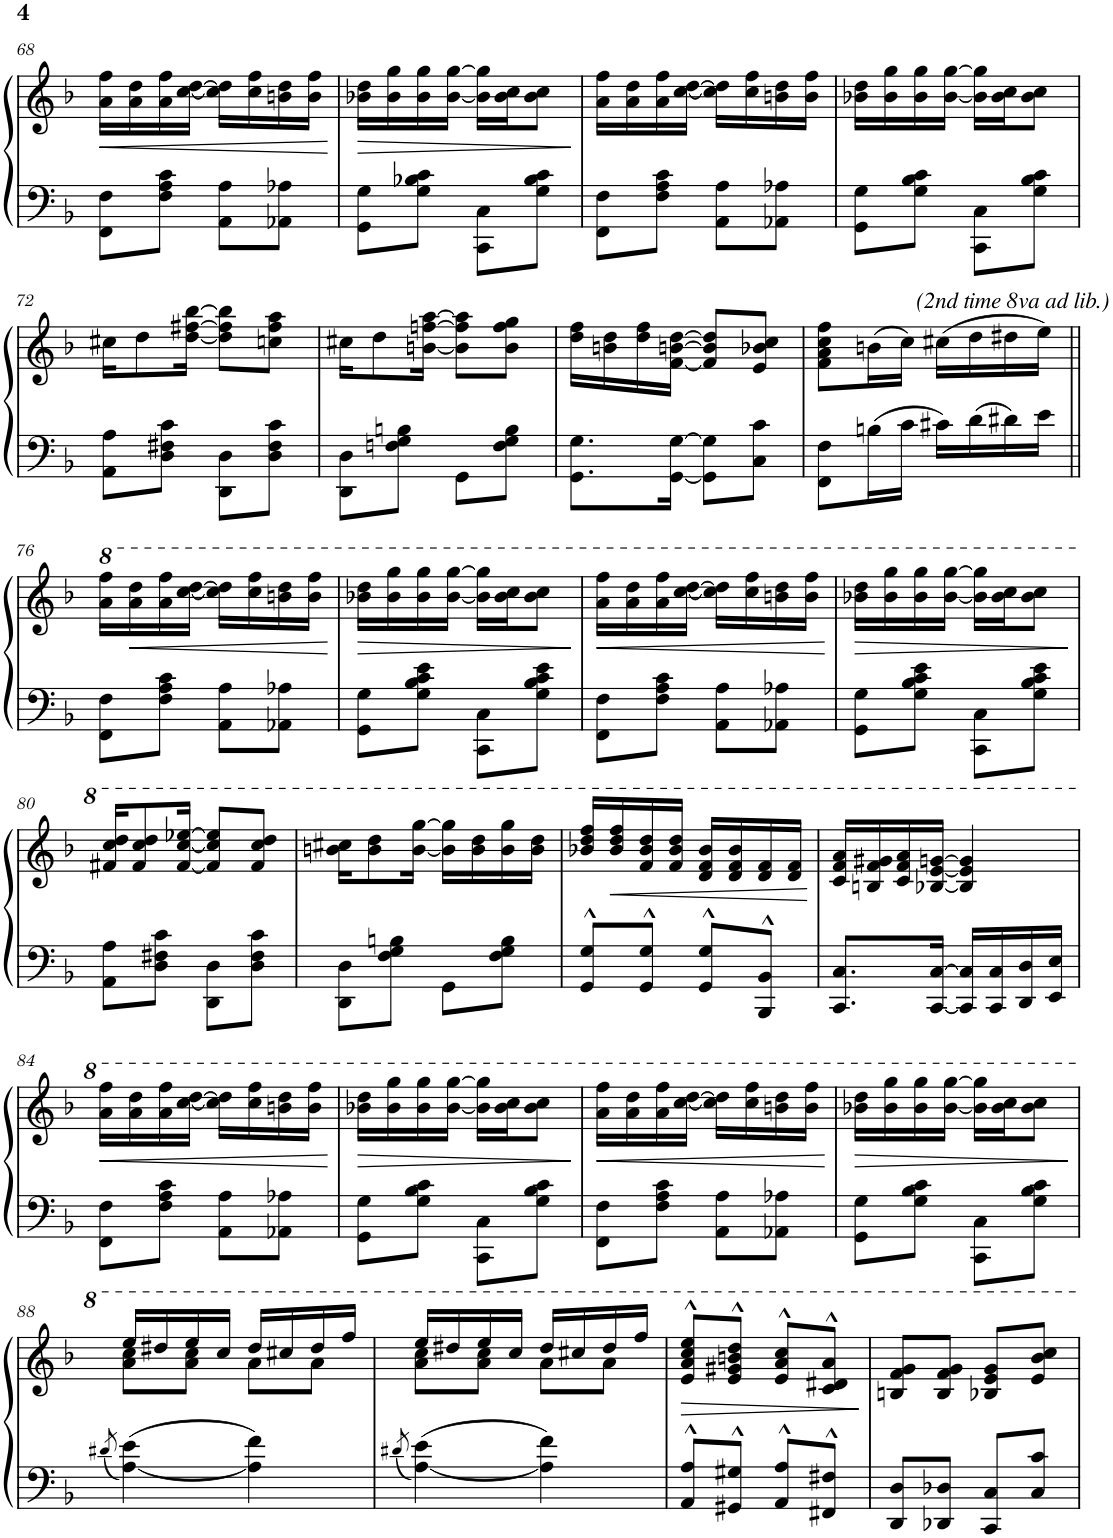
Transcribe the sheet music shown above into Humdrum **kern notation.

**kern	**kern	**dynam
*part1	*part1	*part1
*staff2	*staff1	*staff1/2
*I"Piano	*	*
*I'Pno.	*	*
!!LO:PB:g=z
*clefF4	*clefG2	*
*k[b-]	*k[b-]	*
*M2/4	*M2/4	*
=68	=68	=68
!	!	!LO:HP:b
8FF\ 8F\L	16a\ 16ff\LL	<
.	16a\ 16dd\	.
8F\ 8A\ 8c\J	16a\ 16ff\	.
.	[16cc\ [16dd\JJ	.
8AA\ 8A\L	16cc\] 16dd\]LL	.
.	16cc\ 16ff\	.
8AA-X\ 8A-X\J	16bn\ 16dd\	.
.	16b\ 16ff\JJ	.
.	.	[
=69	=69	=69
!	!	!LO:HP:b
8GG\ 8G\L	16b-X\ 16dd\LL	>
.	16b-\ 16gg\	.
8G\ 8B-X\ 8c\J	16b-\ 16gg\	.
.	[16b-\ [16gg\JJ	.
8CC\ 8C\L	16b-\] 16gg\]LL	.
.	16b-\ 16cc\J	.
8G\ 8B-\ 8c\J	8b-\ 8cc\J	.
.	.	]
=70	=70	=70
8FF\ 8F\L	16a\ 16ff\LL	.
.	16a\ 16dd\	.
8F\ 8A\ 8c\J	16a\ 16ff\	.
.	[16cc\ [16dd\JJ	.
8AA\ 8A\L	16cc\] 16dd\]LL	.
.	16cc\ 16ff\	.
8AA-X\ 8A-X\J	16bn\ 16dd\	.
.	16b\ 16ff\JJ	.
=71	=71	=71
8GG\ 8G\L	16b-X\ 16dd\LL	.
.	16b-\ 16gg\	.
8G\ 8B-\ 8c\J	16b-\ 16gg\	.
.	[16b-\ [16gg\JJ	.
8CC\ 8C\L	16b-\] 16gg\]LL	.
.	16b-\ 16cc\J	.
8G\ 8B-\ 8c\J	8b-\ 8cc\J	.
!!LO:LB:g=z
=72	=72	=72
8AA\ 8A\L	16cc#X\KL	.
.	8dd\	.
8D\ 8F#X\ 8c\J	.	.
.	[16dd\ [16ff#X\ [16bb-\Jk	.
8DD\ 8D\L	8dd\] 8ff#\] 8bb-\]L	.
8D\ 8F#\ 8c\J	8ccn\ 8ff#\ 8aa\J	.
=73	=73	=73
8DD\ 8D\L	16cc#X\KL	.
.	8dd\	.
8Fn\ 8G\ 8Bn\J	.	.
.	[16bn\ [16ffn\ [16aa\Jk	.
8GG\L	8b\] 8ff\] 8aa\]L	.
8F\ 8G\ 8B\J	8b\ 8ff\ 8gg\J	.
=74	=74	=74
8.GG\ 8.G\L	16dd\ 16ff\LL	.
.	16bn\ 16dd\	.
.	16dd\ 16ff\	.
[16GG\ [16G\Jk	[16f\ [16bn\ [16dd\JJ	.
8GG\] 8G\]L	8f/] 8b/] 8dd/]L	.
8C\ 8c\J	8e/ 8b-X/ 8cc/J	.
=75	=75	=75
!	!LO:TX:a:i:t=(2nd time 8va ad lib.)	!
8FF\ 8F\L	8f\ 8a\ 8cc\ 8ff\L	.
16Bn\L	(16bn\L	.
16c\JJ	16cc\JJ)	.
16c#X\LL	(16cc#X\LL	.
16d\	16dd\	.
16d#X\	16dd#X\	.
16e\JJ	16ee\JJ)	.
!!LO:LB:g=z
=76||	=76||	=76||
8FF\ 8F\L	16aa\ 16fff\LL	.
!	!	!LO:HP:b
.	16aa\ 16ddd\	<
8F\ 8A\ 8c\J	16aa\ 16fff\	.
.	[16ccc\ [16ddd\JJ	.
8AA\ 8A\L	16ccc\] 16ddd\]LL	.
.	16ccc\ 16fff\	.
8AA-X\ 8A-X\J	16bbn\ 16ddd\	.
.	16bb\ 16fff\JJ	.
.	.	[
=77	=77	=77
!	!	!LO:HP:b
8GG\ 8G\L	16bb-X\ 16ddd\LL	>
.	16bb-\ 16ggg\	.
8G\ 8B-\ 8c\ 8e\J	16bb-\ 16ggg\	.
.	[16bb-\ [16ggg\JJ	.
8CC\ 8C\L	16bb-\] 16ggg\]LL	.
.	16bb-\ 16ccc\J	.
8G\ 8B-\ 8c\ 8e\J	8bb-\ 8ccc\J	.
.	.	]
=78	=78	=78
!	!	!LO:HP:b
8FF\ 8F\L	16aa\ 16fff\LL	<
.	16aa\ 16ddd\	.
8F\ 8A\ 8c\J	16aa\ 16fff\	.
.	[16ccc\ [16ddd\JJ	.
8AA\ 8A\L	16ccc\] 16ddd\]LL	.
.	16ccc\ 16fff\	.
8AA-X\ 8A-X\J	16bbn\ 16ddd\	.
.	16bb\ 16fff\JJ	.
.	.	[
=79	=79	=79
!	!	!LO:HP:b
8GG\ 8G\L	16bb-X\ 16ddd\LL	>
.	16bb-\ 16ggg\	.
8G\ 8B-\ 8c\ 8e\J	16bb-\ 16ggg\	.
.	[16bb-\ [16ggg\JJ	.
8CC\ 8C\L	16bb-\] 16ggg\]LL	.
.	16bb-\ 16ccc\J	.
8G\ 8B-\ 8c\ 8e\J	8bb-\ 8ccc\J	.
.	.	]
!!LO:LB:g=z
=80	=80	=80
8AA\ 8A\L	16ff#X/ 16ccc/ 16ddd/KL	.
.	8ff#/ 8ccc/ 8ddd/	.
8D\ 8F#X\ 8c\J	.	.
.	[16ff#/ [16ccc/ [16eee-X/Jk	.
8DD\ 8D\L	8ff#/] 8ccc/] 8eee-/]L	.
8D\ 8F#\ 8c\J	8ff#/ 8ccc/ 8ddd/J	.
=81	=81	=81
8DD\ 8D\L	16bbn\ 16ccc#X\KL	.
.	8bb\ 8ddd\	.
8F\ 8G\ 8Bn\J	.	.
.	[16bb\ [16ggg\Jk	.
8GG\L	16bb\] 16ggg\]LL	.
.	16bb\ 16ddd\	.
8F\ 8G\ 8B\J	16bb\ 16ggg\	.
.	16bb\ 16ddd\JJ	.
=82	=82	=82
8GG/^^ 8G/^^L	16bb-X/ 16ddd/ 16fff/LL	.
!	!	!LO:HP:b
.	16bb-/ 16ddd/ 16fff/	<
8GG/^^ 8G/^^J	16ff/ 16bb-/ 16ddd/	.
.	16ff/ 16bb-/ 16ddd/JJ	.
8GG/^^ 8G/^^L	16dd/ 16ff/ 16bb-/LL	.
.	16dd/ 16ff/ 16bb-/	.
8BBB-/^^ 8BB-/^^J	16dd/ 16ff/	.
.	16dd/ 16ff/JJ	.
.	.	[
=83	=83	=83
8.CC/ 8.C/L	16cc/ 16ff/ 16aa/LL	.
.	16bn/ 16ff/ 16gg#X/	.
.	16cc/ 16ff/ 16aa/	.
[16CC/ [16C/Jk	[16b-X/ [16ee/ [16ggn/JJ	.
16CC/] 16C/]LL	4b-/] 4ee/] 4gg/]	.
16CC/ 16C/	.	.
16DD/ 16D/	.	.
16EE/ 16E/JJ	.	.
!!LO:LB:g=z
=84	=84	=84
!	!	!LO:HP:b
8FF\ 8F\L	16aa\ 16fff\LL	<
.	16aa\ 16ddd\	.
8F\ 8A\ 8c\J	16aa\ 16fff\	.
.	[16ccc\ [16ddd\JJ	.
8AA\ 8A\L	16ccc\] 16ddd\]LL	.
.	16ccc\ 16fff\	.
8AA-X\ 8A-X\J	16bbn\ 16ddd\	.
.	16bb\ 16fff\JJ	.
.	.	[
=85	=85	=85
!	!	!LO:HP:b
8GG\ 8G\L	16bb-X\ 16ddd\LL	>
.	16bb-\ 16ggg\	.
8G\ 8B-\ 8c\J	16bb-\ 16ggg\	.
.	[16bb-\ [16ggg\JJ	.
8CC\ 8C\L	16bb-\] 16ggg\]LL	.
.	16bb-\ 16ccc\J	.
8G\ 8B-\ 8c\J	8bb-\ 8ccc\J	.
.	.	]
=86	=86	=86
!	!	!LO:HP:b
8FF\ 8F\L	16aa\ 16fff\LL	<
.	16aa\ 16ddd\	.
8F\ 8A\ 8c\J	16aa\ 16fff\	.
.	[16ccc\ [16ddd\JJ	.
8AA\ 8A\L	16ccc\] 16ddd\]LL	.
.	16ccc\ 16fff\	.
8AA-X\ 8A-X\J	16bbn\ 16ddd\	.
.	16bb\ 16fff\JJ	.
.	.	[
=87	=87	=87
!	!	!LO:HP:b
8GG\ 8G\L	16bb-X\ 16ddd\LL	>
.	16bb-\ 16ggg\	.
8G\ 8B-\ 8c\J	16bb-\ 16ggg\	.
.	[16bb-\ [16ggg\JJ	.
8CC\ 8C\L	16bb-\] 16ggg\]LL	.
.	16bb-\ 16ccc\J	.
8G\ 8B-\ 8c\J	8bb-\ 8ccc\J	.
.	.	]
!!LO:LB:g=z
=88	=88	=88
8qd#X/	.	.
*	*^	*
[4A\ 4e\	16eee/LL	8aa\ 8ccc\L	.
.	16ddd#X/	.	.
.	16eee/	8aa\ 8ccc\J	.
.	16ccc/JJ	.	.
4A\] 4f\	16ddd#/LL	8aa\L	.
.	16ccc#X/	.	.
.	16ddd#/	8aa\J	.
.	16fff/JJ	.	.
=89	=89	=89	=89
8qd#X/	.	.	.
[4A\ 4e\	16eee/LL	8aa\ 8ccc\L	.
.	16ddd#X/	.	.
.	16eee/	8aa\ 8ccc\J	.
.	16ccc/JJ	.	.
4A\] 4f\	16ddd#/LL	8aa\L	.
.	16ccc#X/	.	.
.	16ddd#/	8aa\J	.
.	16fff/JJ	.	.
*	*v	*v	*
=90	=90	=90
!	!	!LO:HP:b
8AA/^^ 8A/^^L	8ee/^^ 8aa/^^ 8ccc/^^ 8eee/^^L	>
8GG#X/^^ 8G#X/^^J	8ee/^^ 8gg#X/^^ 8bbn/^^ 8ddd/^^J	.
8AA/^^ 8A/^^L	8ee/^^ 8aa/^^ 8ccc/^^L	.
8FF#X/^^ 8F#X/^^J	8cc/^^ 8dd#X/^^ 8aa/^^J	.
.	.	]
=91	=91	=91
8DD/ 8D/L	8bn/ 8ff/ 8gg/L	.
8DD-X/ 8D-X/J	8b/ 8ff/ 8gg/J	.
8CC/ 8C/L	8b-X/ 8ee/ 8gg/L	.
8C/ 8c/J	8ee/ 8bb-/ 8ccc/J	.
=	=	=
*-	*-	*-
